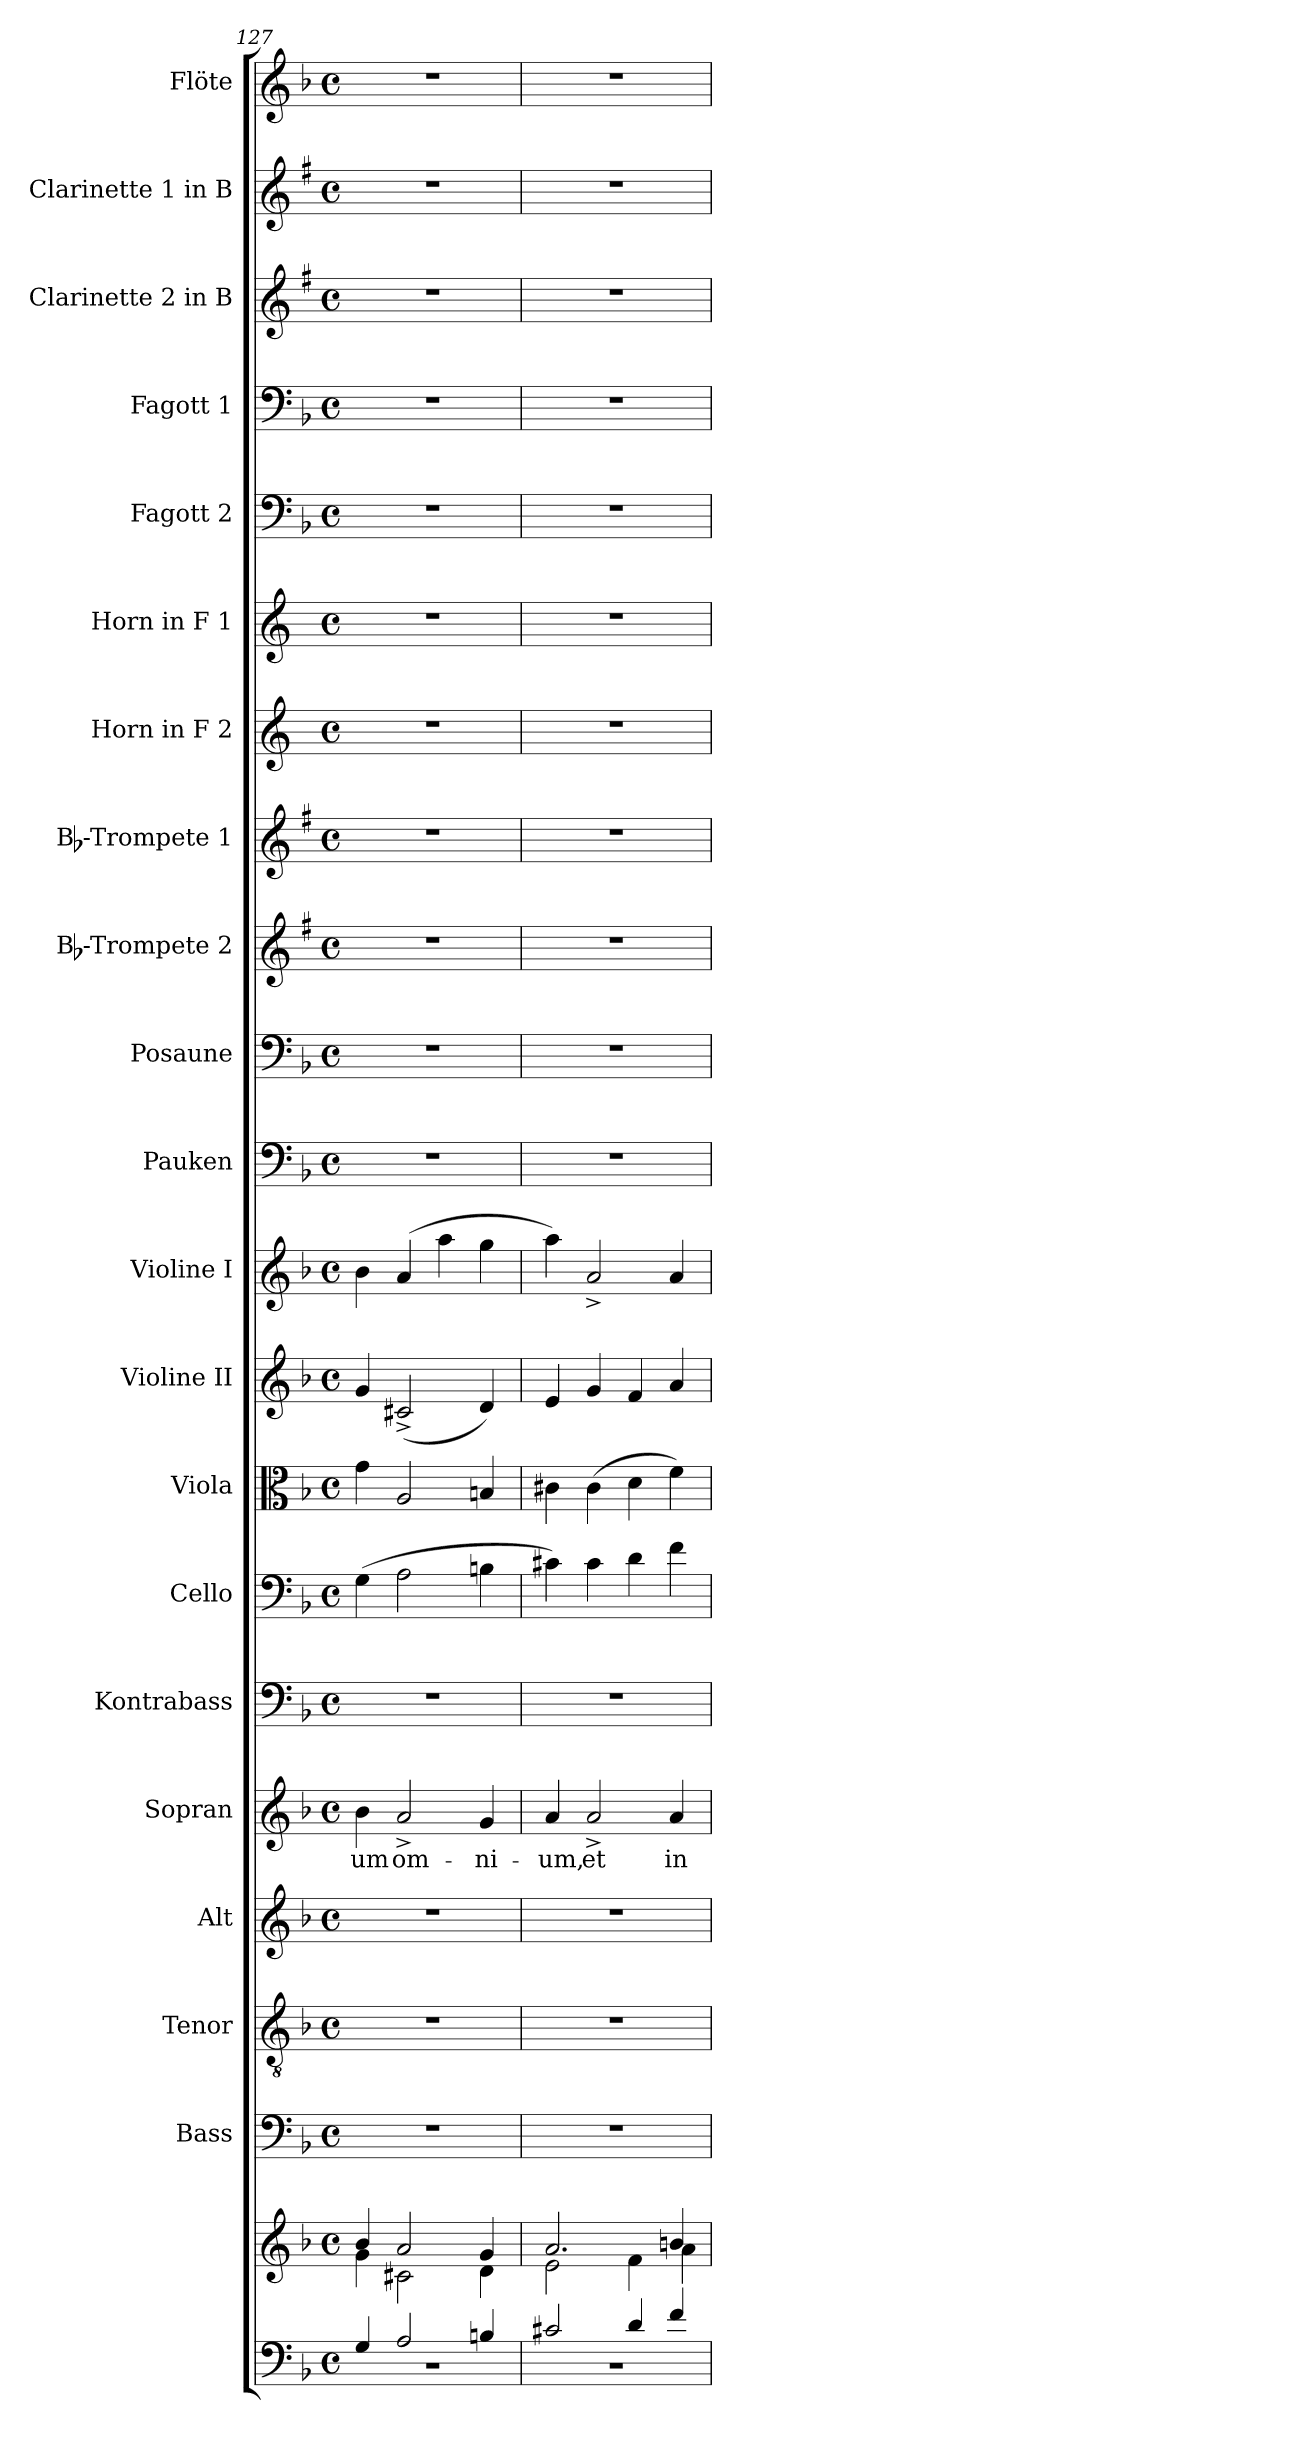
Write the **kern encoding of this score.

**kern	**kern	**kern	**kern	**kern	**kern	**text	**kern	**kern	**kern	**kern	**kern	**kern	**kern	**kern	**kern	**kern	**kern	**kern	**kern	**kern	**kern	**kern
*part21	*part21	*part20	*part19	*part18	*part17	*part17	*part16	*part15	*part14	*part13	*part12	*part11	*part10	*part9	*part8	*part7	*part6	*part5	*part4	*part3	*part2	*part1
*staff22	*staff21	*staff20	*staff19	*staff18	*staff17	*staff17	*staff16	*staff15	*staff14	*staff13	*staff12	*staff11	*staff10	*staff9	*staff8	*staff7	*staff6	*staff5	*staff4	*staff3	*staff2	*staff1
*	*	*I"Bass	*I"Tenor	*I"Alt	*I"Sopran	*	*I"Kontrabass	*I"Cello	*I"Viola	*I"Violine II	*I"Violine I	*I"Pauken	*I"Posaune	*I"Bb-Trompete 2	*I"Bb-Trompete 1	*I"Horn in F 2	*I"Horn in F 1	*I"Fagott 2	*I"Fagott 1	*I"Clarinette 2 in B	*I"Clarinette 1 in B	*I"Flöte
*	*	*I'B.	*I'T.	*I'A.	*I'S.	*	*I'Kb.	*	*I'Vla.	*I'Vl. II	*I'Vl. I	*I'Pk.	*I'Pos.	*I'Bb Trp. 2	*I'Bb Trp. 1	*	*	*I'Fg. 2	*I'Fg. 1	*I'Clar. 2	*I'Clar.1	*I'Fl.
*clefF4	*clefG2	*clefF4	*clefGv2	*clefG2	*clefG2	*	*clefF4	*clefF4	*clefC3	*clefG2	*clefG2	*clefF4	*clefF4	*clefG2	*clefG2	*clefG2	*clefG2	*clefF4	*clefF4	*clefG2	*clefG2	*clefG2
*	*	*	*	*	*	*	*ITrd7c12	*	*	*	*	*	*	*ITrd1c2	*ITrd1c2	*ITrd4c7	*ITrd4c7	*	*	*ITrd1c2	*ITrd1c2	*
*k[b-]	*k[b-]	*k[b-]	*k[b-]	*k[b-]	*k[b-]	*	*k[b-]	*k[b-]	*k[b-]	*k[b-]	*k[b-]	*k[b-]	*k[b-]	*k[b-]	*k[b-]	*k[b-]	*k[b-]	*k[b-]	*k[b-]	*k[b-]	*k[b-]	*k[b-]
*F:	*F:	*F:	*F:	*F:	*F:	*	*F:	*F:	*F:	*F:	*F:	*F:	*F:	*F:	*F:	*F:	*F:	*F:	*F:	*F:	*F:	*F:
*M4/4	*M4/4	*M4/4	*M4/4	*M4/4	*M4/4	*	*M4/4	*M4/4	*M4/4	*M4/4	*M4/4	*M4/4	*M4/4	*M4/4	*M4/4	*M4/4	*M4/4	*M4/4	*M4/4	*M4/4	*M4/4	*M4/4
*met(c)	*met(c)	*met(c)	*met(c)	*met(c)	*met(c)	*	*met(c)	*met(c)	*met(c)	*met(c)	*met(c)	*met(c)	*met(c)	*met(c)	*met(c)	*met(c)	*met(c)	*met(c)	*met(c)	*met(c)	*met(c)	*met(c)
=127	=127	=127	=127	=127	=127	=127	=127	=127	=127	=127	=127	=127	=127	=127	=127	=127	=127	=127	=127	=127	=127	=127
*^	*^	*	*	*	*	*	*	*	*	*	*	*	*	*	*	*	*	*	*	*	*	*
!	!	!	!	!	!	!	!	!LO:LY:b	!	!	!	!	!	!	!	!	!	!	!	!	!	!	!	!
4G/	1r	4b-/	4g\	1r	1r	1r	4b-\	-um	1r	(>4G\	4g\	4g/	4b-\	1r	1r	1r	1r	1r	1r	1r	1r	1r	1r	1r
!	!	!	!	!	!	!	!	!LO:LY:b	!	!	!	!	!	!	!	!	!	!	!	!	!	!	!	!
2A/	.	2a/	2c#X\	.	.	.	2a^>/	om-	.	2A\	2A/	(<2c#X^</	(4a/	.	.	.	.	.	.	.	.	.	.	.
.	.	.	.	.	.	.	.	.	.	.	.	.	4aa\	.	.	.	.	.	.	.	.	.	.	.
!	!	!	!	!	!	!	!	!LO:LY:b	!	!	!	!	!	!	!	!	!	!	!	!	!	!	!	!
4Bn/	.	4g/	4d\	.	.	.	4g/	-ni-	.	4Bn\	4Bn/	4d/)	4gg\	.	.	.	.	.	.	.	.	.	.	.
=128	=128	=128	=128	=128	=128	=128	=128	=128	=128	=128	=128	=128	=128	=128	=128	=128	=128	=128	=128	=128	=128	=128	=128	=128
!	!	!	!	!	!	!	!	!LO:LY:b	!	!	!	!	!	!	!	!	!	!	!	!	!	!	!	!
2c#X/	1r	2.a/	2e\	1r	1r	1r	4a/	-um,	1r	4c#X\)	4c#X\	4e/	4aa\)	1r	1r	1r	1r	1r	1r	1r	1r	1r	1r	1r
!	!	!	!	!	!	!	!	!LO:LY:b	!	!	!	!	!	!	!	!	!	!	!	!	!	!	!	!
.	.	.	.	.	.	.	2a^>/	et	.	4c#\	(>4c#\	4g/	2a^</	.	.	.	.	.	.	.	.	.	.	.
4d/	.	.	4f\	.	.	.	.	.	.	4d\	4d\	4f/	.	.	.	.	.	.	.	.	.	.	.	.
!	!	!	!	!	!	!	!	!LO:LY:b	!	!	!	!	!	!	!	!	!	!	!	!	!	!	!	!
4f/	.	4bn/	4a\	.	.	.	4a/	in-	.	4f\	4f\)	4a/	4a/	.	.	.	.	.	.	.	.	.	.	.
*v	*v	*	*	*	*	*	*	*	*	*	*	*	*	*	*	*	*	*	*	*	*	*	*	*
*	*v	*v	*	*	*	*	*	*	*	*	*	*	*	*	*	*	*	*	*	*	*	*	*
=	=	=	=	=	=	=	=	=	=	=	=	=	=	=	=	=	=	=	=	=	=	=
*-	*-	*-	*-	*-	*-	*-	*-	*-	*-	*-	*-	*-	*-	*-	*-	*-	*-	*-	*-	*-	*-	*-
